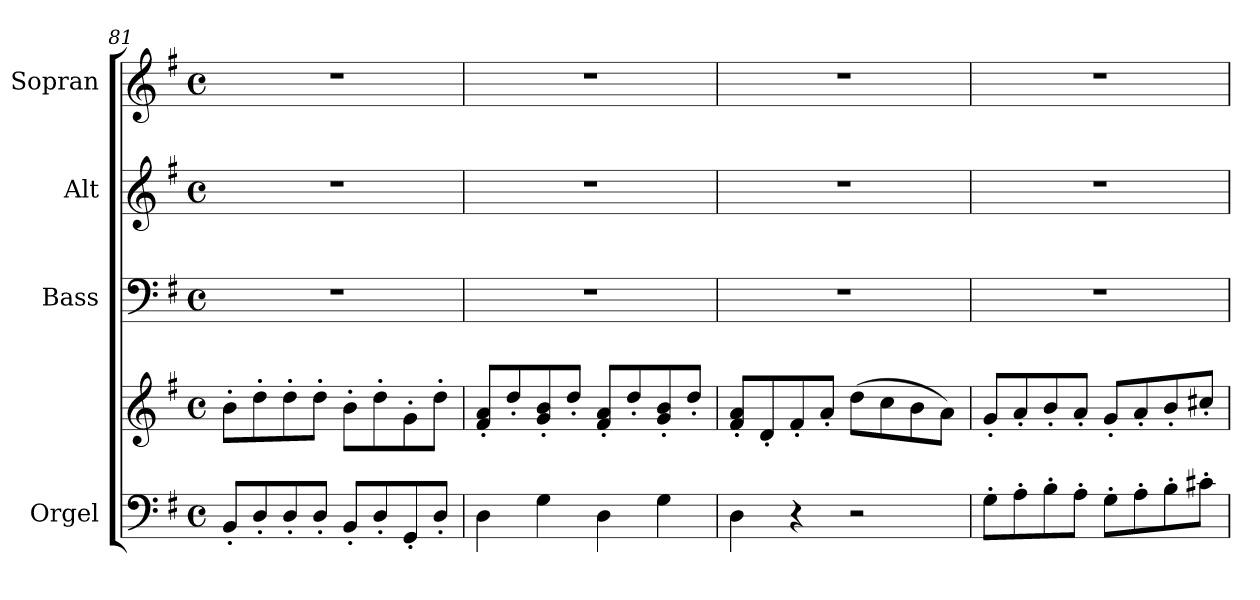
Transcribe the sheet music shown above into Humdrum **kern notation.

**kern	**kern	**kern	**kern	**kern
*part4	*part4	*part3	*part2	*part1
*staff5	*staff4	*staff3	*staff2	*staff1
*I"Orgel	*	*I"Bass	*I"Alt	*I"Sopran
*I'Org.	*	*I'B.	*I'A.	*I'S.
*clefF4	*clefG2	*clefF4	*clefG2	*clefG2
*k[f#]	*k[f#]	*k[f#]	*k[f#]	*k[f#]
*G:	*G:	*G:	*G:	*G:
*M4/4	*M4/4	*M4/4	*M4/4	*M4/4
*met(c)	*met(c)	*met(c)	*met(c)	*met(c)
=81	=81	=81	=81	=81
8BB'</L	8b'>\L	1r	1r	1r
8D'</	8dd'>\	.	.	.
8D'</	8dd'>\	.	.	.
8D'</J	8dd'>\J	.	.	.
8BB'</L	8b'>\L	.	.	.
8D'</	8dd'>\	.	.	.
8GG'</	8g'>\	.	.	.
8D'</J	8dd'>\J	.	.	.
=82	=82	=82	=82	=82
4D\	8f#/'< 8a/'<L	1r	1r	1r
.	8dd'</	.	.	.
4G\	8g/'< 8b/'<	.	.	.
.	8dd'</J	.	.	.
4D\	8f#/'< 8a/'<L	.	.	.
.	8dd'</	.	.	.
4G\	8g/'< 8b/'<	.	.	.
.	8dd'</J	.	.	.
!!LO:LB:g=z
=83	=83	=83	=83	=83
4D\	8f#/'< 8a/'<L	1r	1r	1r
.	8d'</	.	.	.
4r	8f#'</	.	.	.
.	8a'</J	.	.	.
2r	(>8dd\L	.	.	.
.	8cc\	.	.	.
.	8b\	.	.	.
.	8a\J)	.	.	.
=84	=84	=84	=84	=84
8G'>\L	8g'</L	1r	1r	1r
8A'>\	8a'</	.	.	.
8B'>\	8b'</	.	.	.
8A'>\J	8a'</J	.	.	.
8G'>\L	8g'</L	.	.	.
8A'>\	8a'</	.	.	.
8B'>\	8b'</	.	.	.
8c#X'>\J	8cc#X'</J	.	.	.
=	=	=	=	=
*-	*-	*-	*-	*-
